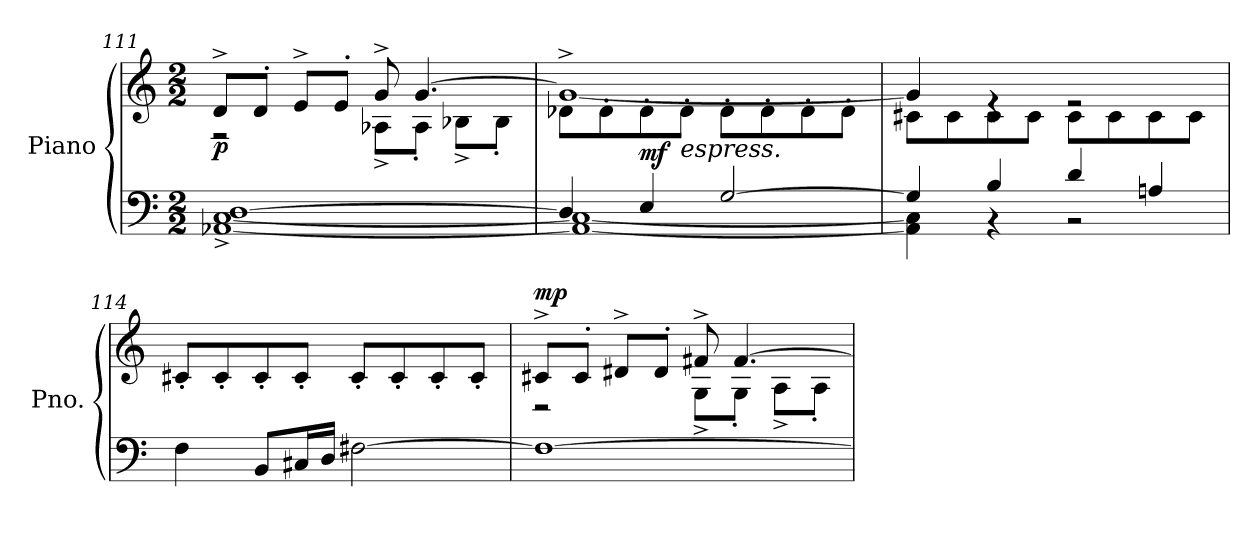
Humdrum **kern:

**kern	**kern	**dynam
*part1	*part1	*part1
*staff2	*staff1	*staff1/2
*I"Piano	*	*
*I'Pno.	*	*
*clefF4	*clefG2	*
*k[]	*k[]	*
*M2/2	*M2/2	*
=111	=111	=111
*	*^	*
!	!	!	!LO:DY:b
[1AA-X^ [1C^ [1D^	8d^/L	2r	p
.	8d'/J	.	.
.	8e^/L	.	.
.	8e'/J	.	.
.	8g^/	8A-X^\L	.
.	[4.g/	8A-'\J	.
.	.	8B-X^\L	.
.	.	8B-'\J	.
=112	=112	=112	=112
*^	*	*	*
4D/]	1AA-_ 1C_	8d-X^\L	1g_	.
.	.	8d-'\	.	.
!	!	!	!	!LO:DY:b
4E/	.	8d-'\	.	mf
!	!	!LO:TX:b:i:t=espress.	!	!
.	.	8d-'\J	.	.
[2G/	.	8d-'\L	.	.
.	.	8d-'\	.	.
.	.	8d-'\	.	.
.	.	8d-'\J	.	.
=113	=113	=113	=113	=113
4G/]	4AA-\] 4C\]	4g/]	8c#X\L	.
.	.	.	8c#\	.
4B/	4r	4re	8c#\	.
.	.	.	8c#\J	.
4d/	2r	2re	8c#\L	.
.	.	.	8c#\	.
4An/	.	.	8c#\	.
.	.	.	8c#\J	.
*v	*v	*	*	*
*	*v	*v	*
=114	=114	=114
4F\	8c#X'/L	.
.	8c#'/	.
8BB/L	8c#'/	.
16C#X/L	8c#'/J	.
16D/JJ	.	.
[2F#X\	8c#'/L	.
.	8c#'/	.
.	8c#'/	.
.	8c#'/J	.
=115	=115	=115
*	*^	*
!	!	!	!LO:DY:a
1F#_	8c#X^/L	2r	mp
.	8c#'/J	.	.
.	8d#X^/L	.	.
.	8d#'/J	.	.
.	8f#X^/	8G^\L	.
.	[4.f#/	8G'\J	.
.	.	8A^\L	.
.	.	8A'\J	.
*	*v	*v	*
=	=	=
*-	*-	*-
